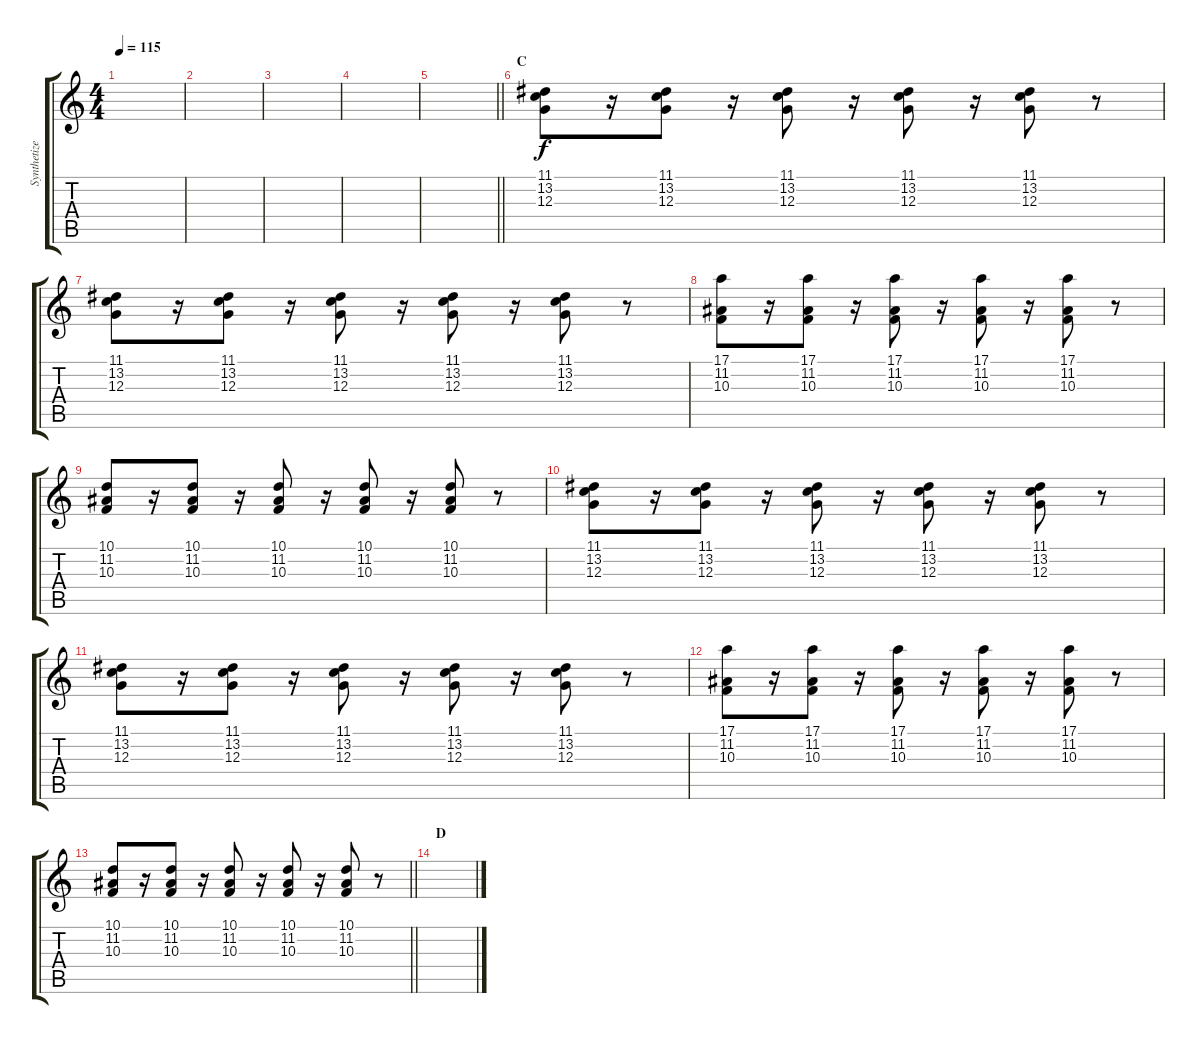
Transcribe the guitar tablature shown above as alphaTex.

\track ("Synthetizer I" "Synthetize") {instrument lead2sawtooth}
\staff {score tabs}
\tuning (E4 B3 G3 D3 A2 E2) {hide}
\ts (4 4)
\tempo 115
\clef g2
\ks c
|
|
|
|
\barLineRight lightlight
|
\section ("" "C")
(11.1 13.2 12.3).8 r.16 (11.1 13.2 12.3).8 r.16 (11.1 13.2 12.3).8 r.16 (11.1 13.2 12.3).8 r.16 (11.1 13.2 12.3).8 r.8 |
(11.1 13.2 12.3).8 r.16 (11.1 13.2 12.3).8 r.16 (11.1 13.2 12.3).8 r.16 (11.1 13.2 12.3).8 r.16 (11.1 13.2 12.3).8 r.8 |
(17.1 11.2 10.3).8 r.16 (17.1 11.2 10.3).8 r.16 (17.1 11.2 10.3).8 r.16 (17.1 11.2 10.3).8 r.16 (17.1 11.2 10.3).8 r.8 |
(10.1 11.2 10.3).8 r.16 (10.1 11.2 10.3).8 r.16 (10.1 11.2 10.3).8 r.16 (10.1 11.2 10.3).8 r.16 (10.1 11.2 10.3).8 r.8 |
(11.1 13.2 12.3).8 r.16 (11.1 13.2 12.3).8 r.16 (11.1 13.2 12.3).8 r.16 (11.1 13.2 12.3).8 r.16 (11.1 13.2 12.3).8 r.8 |
(11.1 13.2 12.3).8 r.16 (11.1 13.2 12.3).8 r.16 (11.1 13.2 12.3).8 r.16 (11.1 13.2 12.3).8 r.16 (11.1 13.2 12.3).8 r.8 |
(17.1 11.2 10.3).8 r.16 (17.1 11.2 10.3).8 r.16 (17.1 11.2 10.3).8 r.16 (17.1 11.2 10.3).8 r.16 (17.1 11.2 10.3).8 r.8 |
\barLineRight lightlight
(10.1 11.2 10.3).8 r.16 (10.1 11.2 10.3).8 r.16 (10.1 11.2 10.3).8 r.16 (10.1 11.2 10.3).8 r.16 (10.1 11.2 10.3).8 r.8 |
\section ("" "D")
